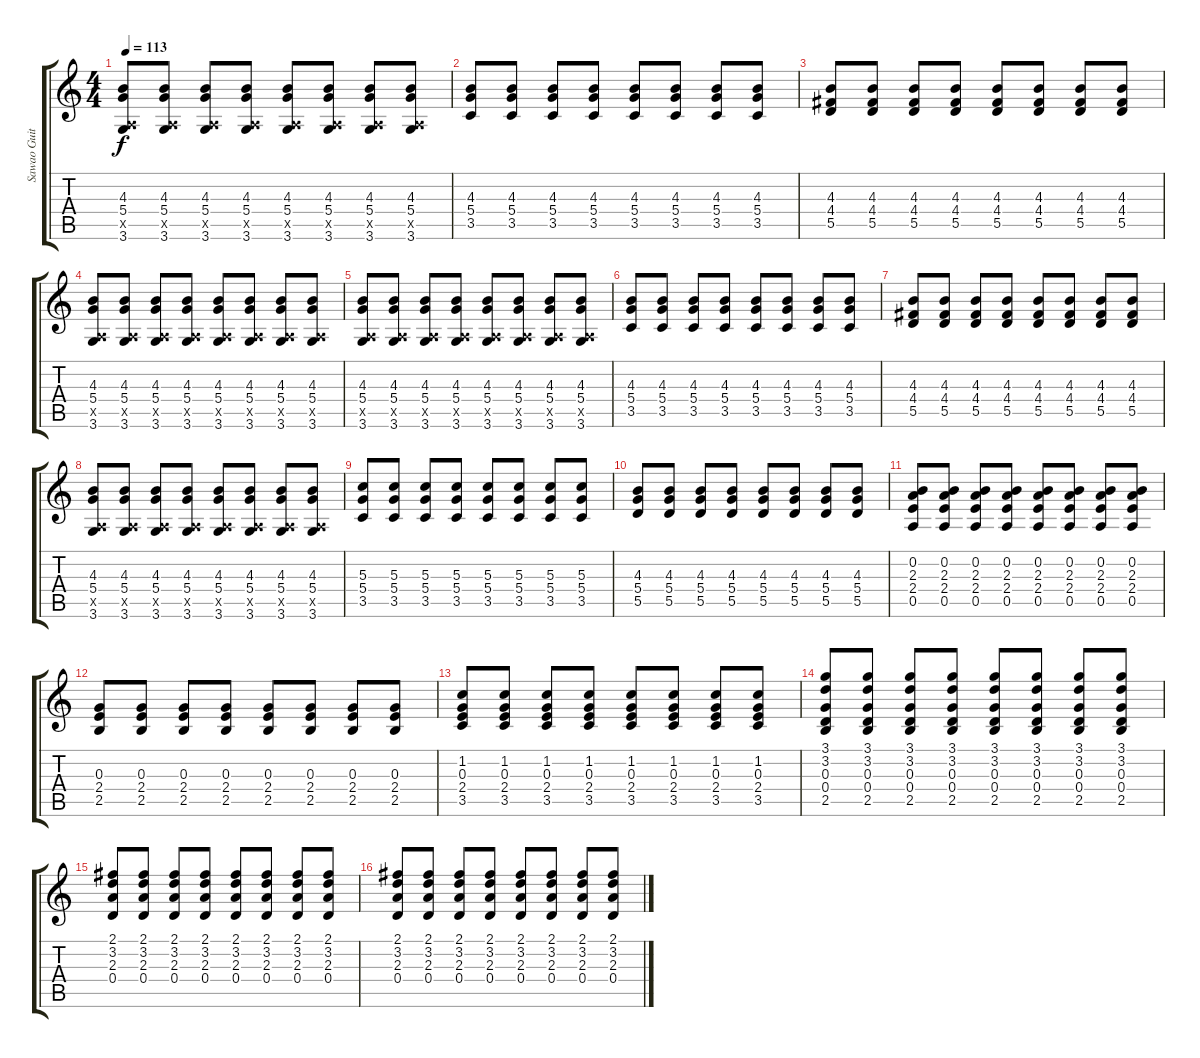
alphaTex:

\track ("Sawao Guitar" "Sawao Guit") {instrument acousticguitarsteel}
\staff {score tabs}
\tuning (E4 B3 G3 D3 A2 E2) {hide}
\ts (4 4)
\tempo 113
\clef g2
\ks c
(4.3 5.4 0.5{x} 3.6).8{dy f} (4.3 5.4 0.5{x} 3.6).8 (4.3 5.4 0.5{x} 3.6).8 (4.3 5.4 0.5{x} 3.6).8 (4.3 5.4 0.5{x} 3.6).8 (4.3 5.4 0.5{x} 3.6).8 (4.3 5.4 0.5{x} 3.6).8 (4.3 5.4 0.5{x} 3.6).8 |
(4.3 5.4 3.5).8 (4.3 5.4 3.5).8 (4.3 5.4 3.5).8 (4.3 5.4 3.5).8 (4.3 5.4 3.5).8 (4.3 5.4 3.5).8 (4.3 5.4 3.5).8 (4.3 5.4 3.5).8 |
(4.3 4.4 5.5).8 (4.3 4.4 5.5).8 (4.3 4.4 5.5).8 (4.3 4.4 5.5).8 (4.3 4.4 5.5).8 (4.3 4.4 5.5).8 (4.3 4.4 5.5).8 (4.3 4.4 5.5).8 |
(4.3 5.4 0.5{x} 3.6).8 (4.3 5.4 0.5{x} 3.6).8 (4.3 5.4 0.5{x} 3.6).8 (4.3 5.4 0.5{x} 3.6).8 (4.3 5.4 0.5{x} 3.6).8 (4.3 5.4 0.5{x} 3.6).8 (4.3 5.4 0.5{x} 3.6).8 (4.3 5.4 0.5{x} 3.6).8 |
(4.3 5.4 0.5{x} 3.6).8 (4.3 5.4 0.5{x} 3.6).8 (4.3 5.4 0.5{x} 3.6).8 (4.3 5.4 0.5{x} 3.6).8 (4.3 5.4 0.5{x} 3.6).8 (4.3 5.4 0.5{x} 3.6).8 (4.3 5.4 0.5{x} 3.6).8 (4.3 5.4 0.5{x} 3.6).8 |
(4.3 5.4 3.5).8 (4.3 5.4 3.5).8 (4.3 5.4 3.5).8 (4.3 5.4 3.5).8 (4.3 5.4 3.5).8 (4.3 5.4 3.5).8 (4.3 5.4 3.5).8 (4.3 5.4 3.5).8 |
(4.3 4.4 5.5).8 (4.3 4.4 5.5).8 (4.3 4.4 5.5).8 (4.3 4.4 5.5).8 (4.3 4.4 5.5).8 (4.3 4.4 5.5).8 (4.3 4.4 5.5).8 (4.3 4.4 5.5).8 |
(4.3 5.4 0.5{x} 3.6).8 (4.3 5.4 0.5{x} 3.6).8 (4.3 5.4 0.5{x} 3.6).8 (4.3 5.4 0.5{x} 3.6).8 (4.3 5.4 0.5{x} 3.6).8 (4.3 5.4 0.5{x} 3.6).8 (4.3 5.4 0.5{x} 3.6).8 (4.3 5.4 0.5{x} 3.6).8 |
(5.3 5.4 3.5).8 (5.3 5.4 3.5).8 (5.3 5.4 3.5).8 (5.3 5.4 3.5).8 (5.3 5.4 3.5).8 (5.3 5.4 3.5).8 (5.3 5.4 3.5).8 (5.3 5.4 3.5).8 |
(4.3 5.4 5.5).8 (4.3 5.4 5.5).8 (4.3 5.4 5.5).8 (4.3 5.4 5.5).8 (4.3 5.4 5.5).8 (4.3 5.4 5.5).8 (4.3 5.4 5.5).8 (4.3 5.4 5.5).8 |
(0.2 2.3 2.4 0.5).8 (0.2 2.3 2.4 0.5).8 (0.2 2.3 2.4 0.5).8 (0.2 2.3 2.4 0.5).8 (0.2 2.3 2.4 0.5).8 (0.2 2.3 2.4 0.5).8 (0.2 2.3 2.4 0.5).8 (0.2 2.3 2.4 0.5).8 |
(0.3 2.4 2.5).8 (0.3 2.4 2.5).8 (0.3 2.4 2.5).8 (0.3 2.4 2.5).8 (0.3 2.4 2.5).8 (0.3 2.4 2.5).8 (0.3 2.4 2.5).8 (0.3 2.4 2.5).8 |
(1.2 0.3 2.4 3.5).8 (1.2 0.3 2.4 3.5).8 (1.2 0.3 2.4 3.5).8 (1.2 0.3 2.4 3.5).8 (1.2 0.3 2.4 3.5).8 (1.2 0.3 2.4 3.5).8 (1.2 0.3 2.4 3.5).8 (1.2 0.3 2.4 3.5).8 |
(3.1 3.2 0.3 0.4 2.5).8 (3.1 3.2 0.3 0.4 2.5).8 (3.1 3.2 0.3 0.4 2.5).8 (3.1 3.2 0.3 0.4 2.5).8 (3.1 3.2 0.3 0.4 2.5).8 (3.1 3.2 0.3 0.4 2.5).8 (3.1 3.2 0.3 0.4 2.5).8 (3.1 3.2 0.3 0.4 2.5).8 |
(2.1 3.2 2.3 0.4).8 (2.1 3.2 2.3 0.4).8 (2.1 3.2 2.3 0.4).8 (2.1 3.2 2.3 0.4).8 (2.1 3.2 2.3 0.4).8 (2.1 3.2 2.3 0.4).8 (2.1 3.2 2.3 0.4).8 (2.1 3.2 2.3 0.4).8 |
(2.1 3.2 2.3 0.4).8 (2.1 3.2 2.3 0.4).8 (2.1 3.2 2.3 0.4).8 (2.1 3.2 2.3 0.4).8 (2.1 3.2 2.3 0.4).8 (2.1 3.2 2.3 0.4).8 (2.1 3.2 2.3 0.4).8 (2.1 3.2 2.3 0.4).8
